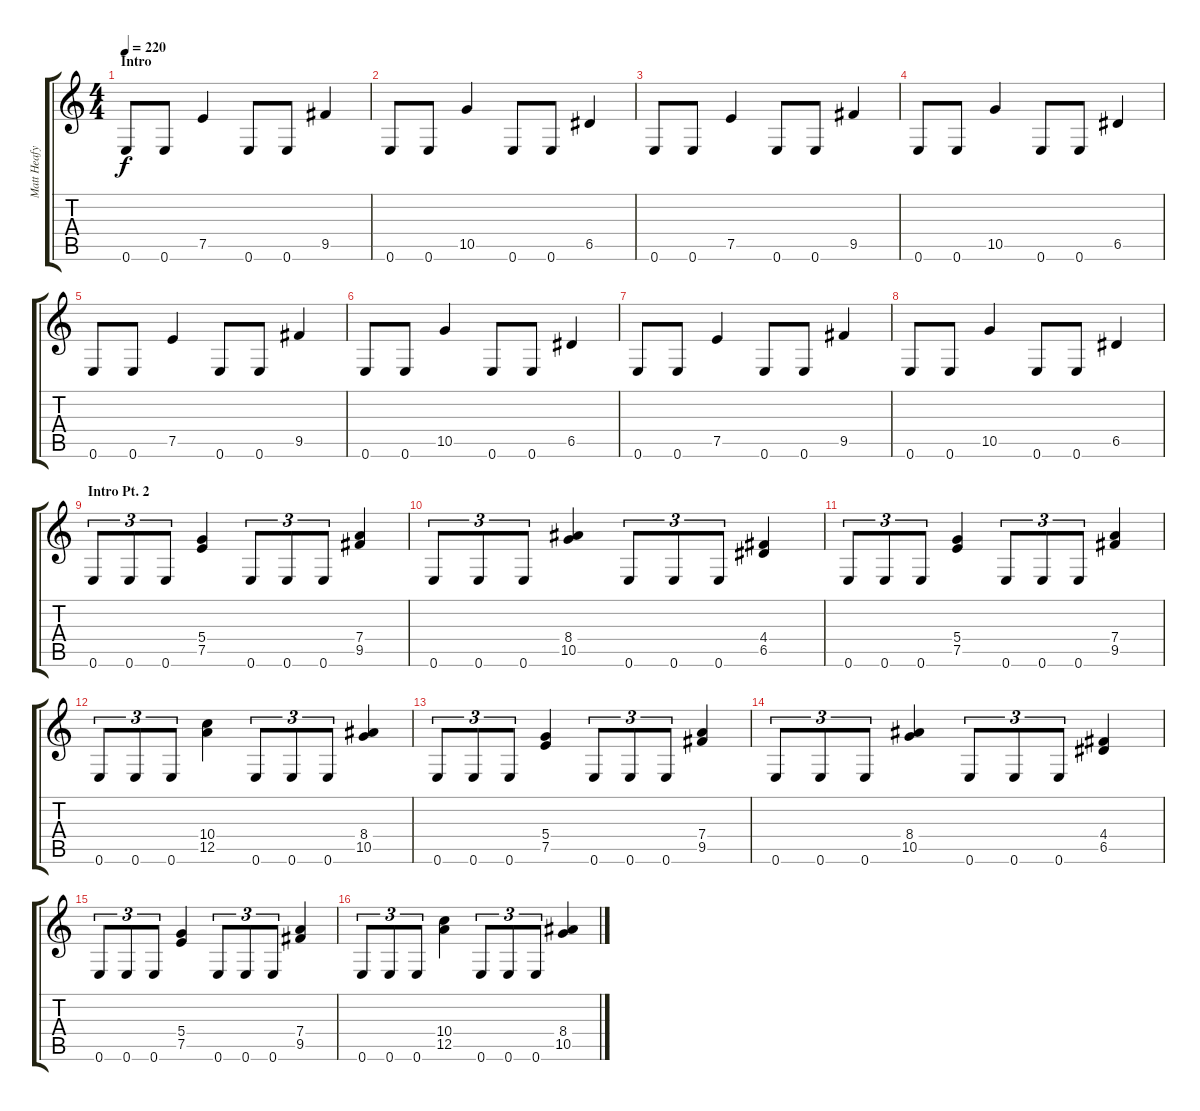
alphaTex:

\track ("Matt Heafy Gtr. 1" "Matt Heafy") {instrument distortionguitar}
\staff {score tabs}
\tuning (E4 B3 G3 D3 A2 E2) {hide}
\ts (4 4)
\section ("" "Intro")
\tempo 220
\clef g2
\ks c
0.6.8{dy f instrument distortionguitar} 0.6.8 7.5.4 0.6.8 0.6.8 9.5.4 |
0.6.8 0.6.8 10.5.4 0.6.8 0.6.8 6.5.4 |
0.6.8 0.6.8 7.5.4 0.6.8 0.6.8 9.5.4 |
0.6.8 0.6.8 10.5.4 0.6.8 0.6.8 6.5.4 |
0.6.8 0.6.8 7.5.4 0.6.8 0.6.8 9.5.4 |
0.6.8 0.6.8 10.5.4 0.6.8 0.6.8 6.5.4 |
0.6.8 0.6.8 7.5.4 0.6.8 0.6.8 9.5.4 |
0.6.8 0.6.8 10.5.4 0.6.8 0.6.8 6.5.4 |
\section ("" "Intro Pt. 2")
0.6.8{tu (3 2) balance 8} 0.6.8{tu (3 2)} 0.6.8{tu (3 2)} (5.4 7.5).4 0.6.8{tu (3 2)} 0.6.8{tu (3 2)} 0.6.8{tu (3 2)} (7.4 9.5).4 |
0.6.8{tu (3 2)} 0.6.8{tu (3 2)} 0.6.8{tu (3 2)} (8.4 10.5).4 0.6.8{tu (3 2)} 0.6.8{tu (3 2)} 0.6.8{tu (3 2)} (4.4 6.5).4 |
0.6.8{tu (3 2)} 0.6.8{tu (3 2)} 0.6.8{tu (3 2)} (5.4 7.5).4 0.6.8{tu (3 2)} 0.6.8{tu (3 2)} 0.6.8{tu (3 2)} (7.4 9.5).4 |
0.6.8{tu (3 2)} 0.6.8{tu (3 2)} 0.6.8{tu (3 2)} (10.4 12.5).4 0.6.8{tu (3 2)} 0.6.8{tu (3 2)} 0.6.8{tu (3 2)} (8.4 10.5).4 |
0.6.8{tu (3 2)} 0.6.8{tu (3 2)} 0.6.8{tu (3 2)} (5.4 7.5).4 0.6.8{tu (3 2)} 0.6.8{tu (3 2)} 0.6.8{tu (3 2)} (7.4 9.5).4 |
0.6.8{tu (3 2)} 0.6.8{tu (3 2)} 0.6.8{tu (3 2)} (8.4 10.5).4 0.6.8{tu (3 2)} 0.6.8{tu (3 2)} 0.6.8{tu (3 2)} (4.4 6.5).4 |
0.6.8{tu (3 2)} 0.6.8{tu (3 2)} 0.6.8{tu (3 2)} (5.4 7.5).4 0.6.8{tu (3 2)} 0.6.8{tu (3 2)} 0.6.8{tu (3 2)} (7.4 9.5).4 |
0.6.8{tu (3 2)} 0.6.8{tu (3 2)} 0.6.8{tu (3 2)} (10.4 12.5).4 0.6.8{tu (3 2)} 0.6.8{tu (3 2)} 0.6.8{tu (3 2)} (8.4 10.5).4
